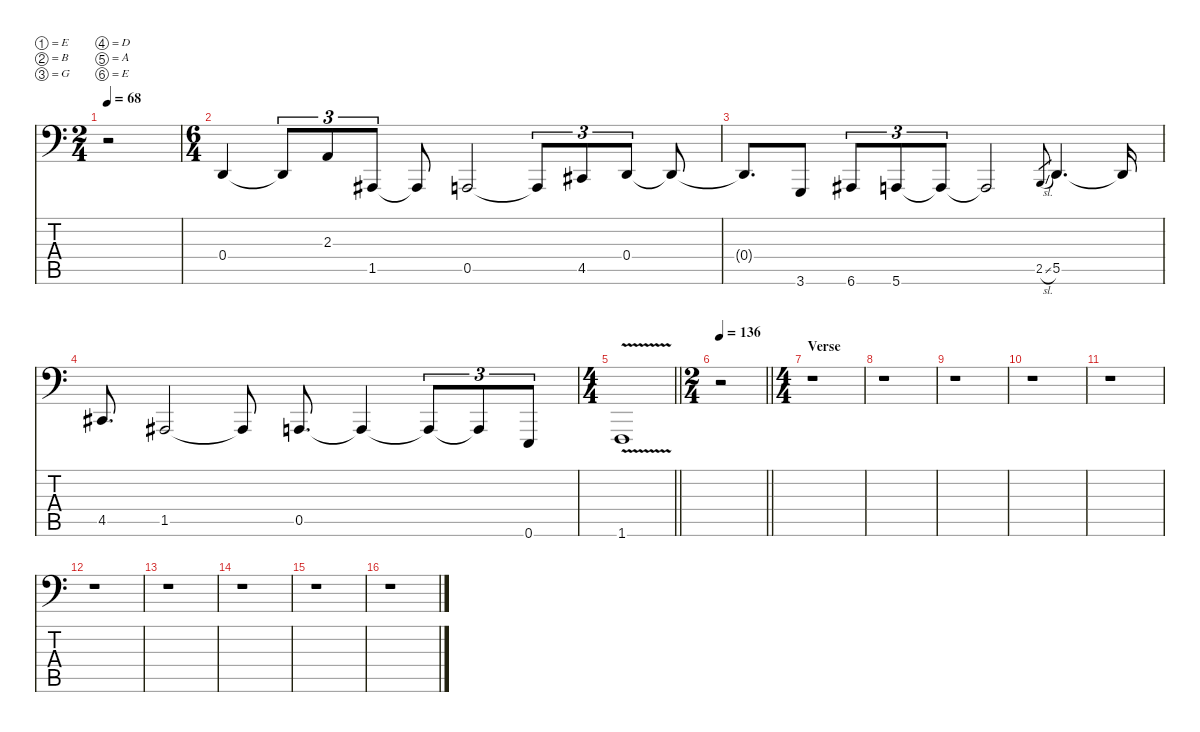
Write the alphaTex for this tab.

\defaultSystemsLayout 4
\hideDynamics
\bracketExtendMode nobrackets
\singleTrackTrackNamePolicy hidden
\multiTrackTrackNamePolicy hidden
\firstSystemTrackNameMode fullname
\firstSystemTrackNameOrientation horizontal
\otherSystemsTrackNameOrientation horizontal
\track ("Oboe" "ob.") {instrument oboe}
\staff {score tabs}
\tuning (E3 B2 G2 D2 A1 E1)
\ts (2 4)
\beaming (8 2 2)
\tempo 68
\clef f4
\ks c
r.2{dy f instrument oboe beam Down} |
\ts (6 4)
\beaming (8 6 6)
0.4.4{beam Up} 0.4{t}.8{tu (3 2) beam Up} 2.3.8{tu (3 2) beam Up} 1.5{acc #}.8{tu (3 2) beam Up} 1.5{t acc #}.8{beam Up} 0.5.2{beam Up} 0.5{t}.8{tu (3 2) beam Up} 4.5{acc #}.8{tu (3 2) beam Up} 0.4.8{tu (3 2) beam Up} 0.4{t}.8{beam Up} |
0.4{t}.8{d beam Up} 3.6.8{beam Up} 6.6{acc #}.8{tu (3 2) beam Up} 5.6.8{tu (3 2) beam Up} 5.6{t}.8{tu (3 2) beam Up} 5.6{t}.2{beam Up} 2.5{sl}.8{gr dy mf beam Up} 5.5.4{d dy f beam Up} 5.5{t}.16{beam Up} |
4.5{acc #}.8{d beam Up} 1.5{acc #}.2{beam Up} 1.5{t acc #}.8{beam Up} 0.5.8{d beam Up} 0.5{t}.4{beam Up} 0.5{t}.8{tu (3 2) beam Up} 0.5{t}.8{tu (3 2) beam Up} 0.6.8{tu (3 2) beam Up} |
\ts (4 4)
\beaming (8 2 2 2 2)
\barLineRight lightlight
1.6{v}.1{beam Up} |
\ts (2 4)
\beaming (8 2 2)
\tempo 136
\barLineRight lightlight
r.2{beam Down} |
\ts (4 4)
\beaming (8 2 2 2 2)
\section ("" "Verse")
r.1{beam Down} |
r.1{beam Down} |
r.1{beam Down} |
r.1{beam Down} |
r.1{beam Down} |
r.1{beam Down} |
r.1{beam Down} |
r.1{beam Down} |
r.1{beam Down} |
r.1{beam Down}
